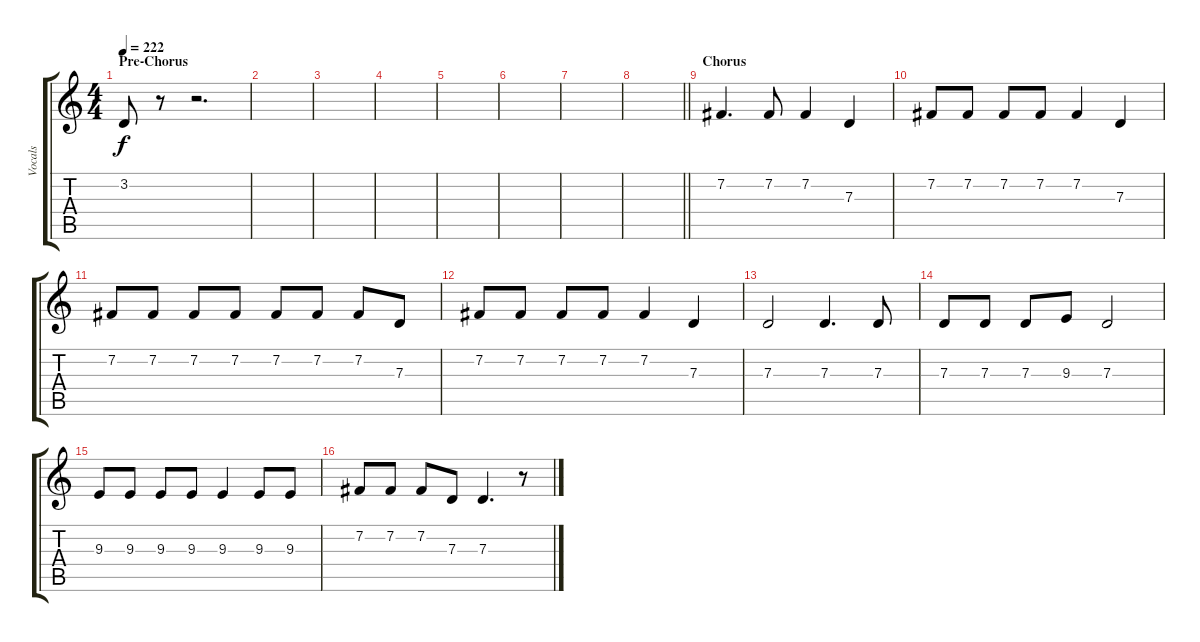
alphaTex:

\track ("Vocals" "Vocals") {instrument altosax}
\staff {score tabs}
\tuning (E4 B3 G3 D3 A2 E2) {hide}
\ts (4 4)
\section ("" "Pre-Chorus")
\tempo 222
\clef g2
\ks c
3.2{t}.8{dy f} r.8 r.2{d} |
|
|
|
|
|
|
\barLineRight lightlight
|
\section ("" "Chorus")
7.2.4{d} 7.2.8 7.2.4 7.3.4 |
7.2.8 7.2.8 7.2.8 7.2.8 7.2.4 7.3.4 |
7.2.8 7.2.8 7.2.8 7.2.8 7.2.8 7.2.8 7.2.8 7.3.8 |
7.2.8 7.2.8 7.2.8 7.2.8 7.2.4 7.3.4 |
7.3.2 7.3.4{d} 7.3.8 |
7.3.8 7.3.8 7.3.8 9.3.8 7.3.2 |
9.3.8 9.3.8 9.3.8 9.3.8 9.3.4 9.3.8 9.3.8 |
7.2.8 7.2.8 7.2.8 7.3.8 7.3.4{d} r.8
